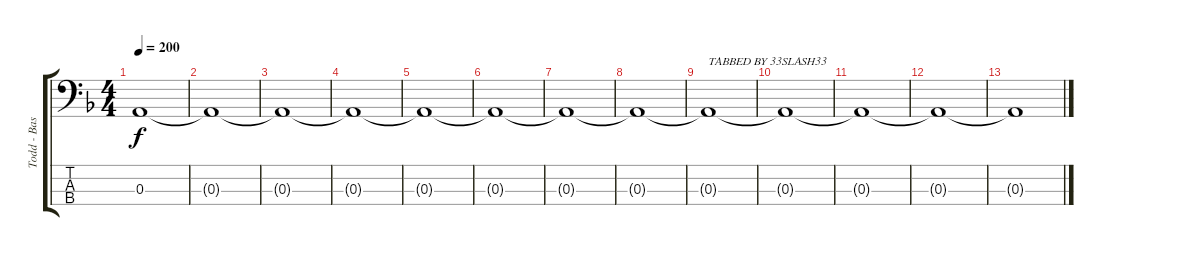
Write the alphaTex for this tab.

\track ("Todd - Bass" "Todd - Bas") {instrument electricbasspick}
\staff {score tabs}
\tuning (G2 D2 A1 E1) {hide}
\ts (4 4)
\tempo 200
\clef f4
\ks dminor
0.3{t}.1{dy f} |
0.3{t}.1 |
0.3{t}.1 |
0.3{t}.1 |
0.3{t}.1 |
0.3{t}.1 |
0.3{t}.1 |
0.3{t}.1 |
0.3{t}.1{txt "TABBED BY 33SLASH33"} |
0.3{t}.1 |
0.3{t}.1 |
0.3{t}.1 |
0.3{t}.1
